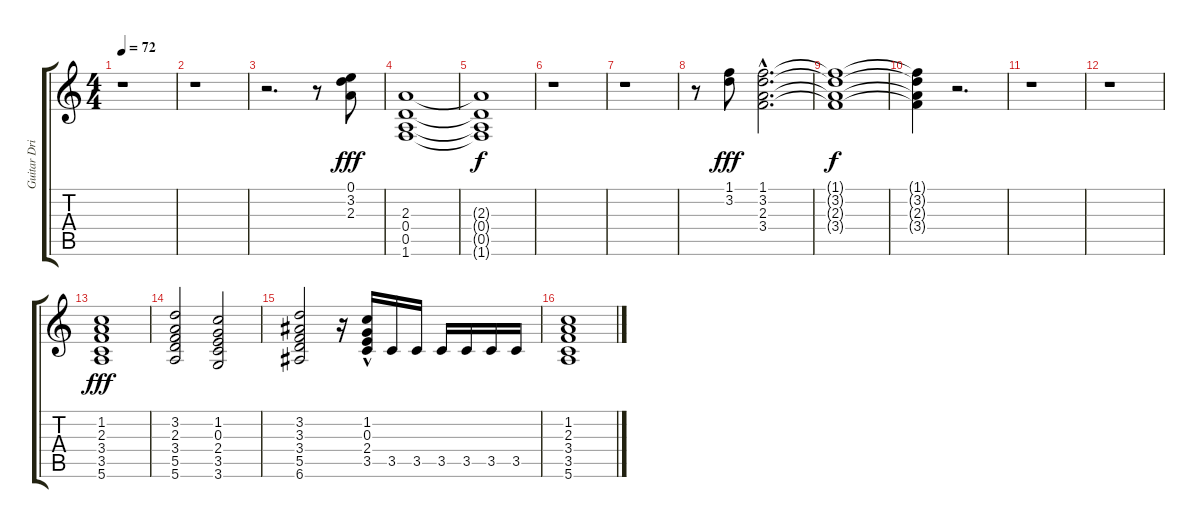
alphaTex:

\track ("Guitar Drive" "Guitar Dri") {instrument overdrivenguitar}
\staff {score tabs}
\tuning (E4 B3 G3 D3 A2 E2) {hide}
\ts (4 4)
\tempo 72
\clef g2
\ks c
r.1{dy fff instrument overdrivenguitar} |
r.1 |
r.2{d} r.8 (0.1 3.2 2.3).8{volume 10} |
(2.3 0.4 0.5 1.6).1{volume 10} |
(2.3{t} 0.4{t} 0.5{t} 1.6{t}).1{dy f} |
r.1 |
r.1 |
r.8 (1.1 3.2).8{dy fff volume 10} (1.1{hac} 3.2{hac} 2.3{hac} 3.4{hac}).2{d} |
(1.1{t} 3.2{t} 2.3{t} 3.4{t}).1{dy f} |
(1.1{t} 3.2{t} 2.3{t} 3.4{t}).4 r.2{d} |
r.1 |
r.1 |
(1.2 2.3 3.4 3.5 5.6).1{dy fff volume 13} |
(3.2 2.3 3.4 5.5 5.6).2 (1.2 0.3 2.4 3.5 3.6).2 |
(3.2 3.3 3.4 5.5 6.6).2 r.16 (1.2{hac} 0.3{hac} 2.4{hac} 3.5).16 3.5.16 3.5.16 3.5.16 3.5.16 3.5.16 3.5.16 |
(1.2 2.3 3.4 3.5 5.6).1
